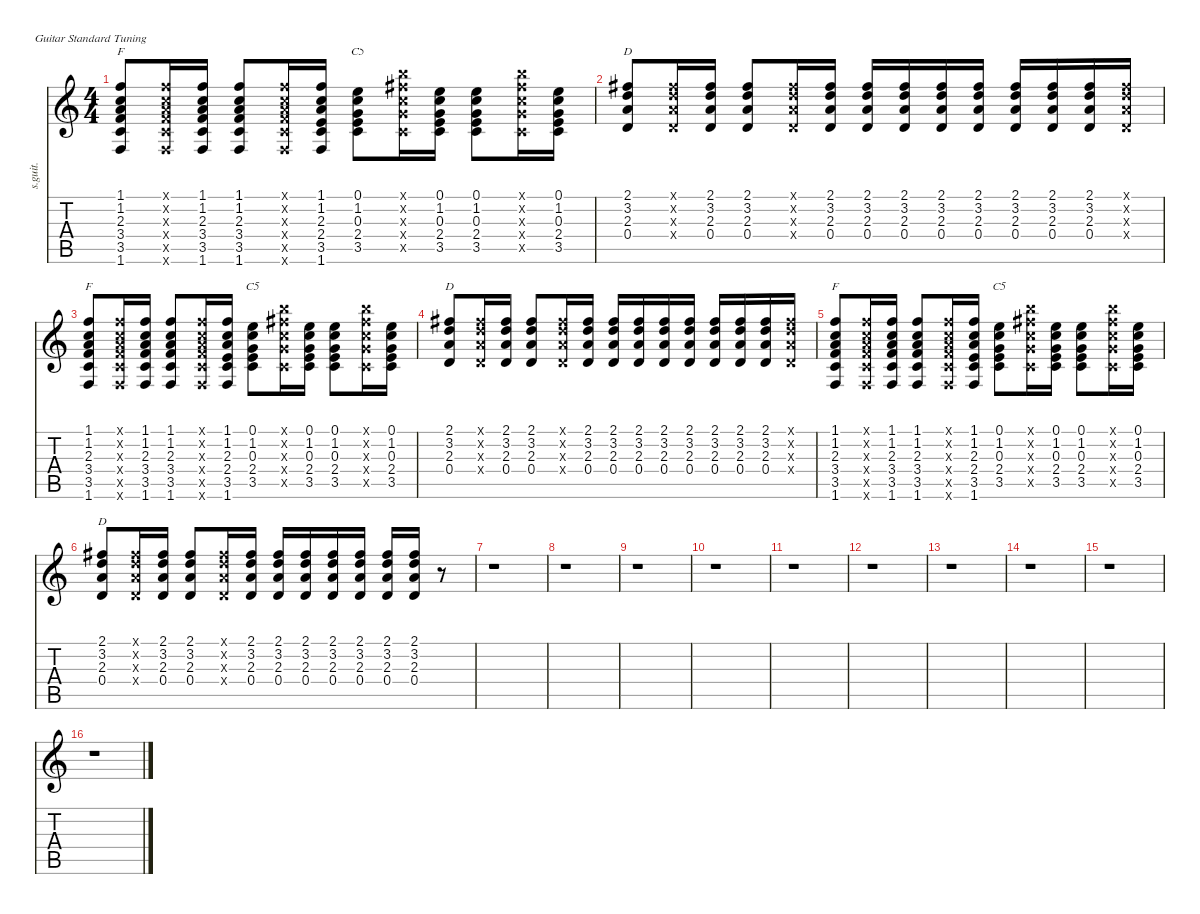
\defaultSystemsLayout 4
\hideDynamics
\bracketExtendMode nobrackets
\track ("Allen Collins (Lead Guitar-Right Stereo)" "s.guit.") {instrument distortionguitar}
\staff {score tabs}
\tuning (E4 B3 G3 D3 A2 E2)
\chord ("F" 3 1 2 2 0 x) {showdiagram false}
\chord ("C5" 3 1 2 2 0 x) {showdiagram false}
\chord ("D" 3 1 2 2 0 x) {showdiagram false}
\ts (4 4)
\tempo (60 hide)
\clef g2
\ks c
(1.1 1.2 2.3 3.4 3.5 1.6).8{ch "F" lyrics (0 "") lyrics (1 "") lyrics (2 "") lyrics (3 "") lyrics (4 "") dy f} (1.1{x} 1.2{x} 2.3{x} 3.4{x} 3.5{x} 1.6{x}).16{lyrics (0 "") lyrics (1 "") lyrics (2 "") lyrics (3 "") lyrics (4 "")} (1.1 1.2 2.3 3.4 3.5 1.6).16{lyrics (0 "") lyrics (1 "") lyrics (2 "") lyrics (3 "") lyrics (4 "")} (1.1 1.2 2.3 3.4 3.5 1.6).8{lyrics (0 "") lyrics (1 "") lyrics (2 "") lyrics (3 "") lyrics (4 "")} (1.1{x} 1.2{x} 2.3{x} 3.4{x} 3.5{x} 1.6{x}).16{lyrics (0 "") lyrics (1 "") lyrics (2 "") lyrics (3 "") lyrics (4 "")} (1.1 1.2 2.3 2.4 3.5 1.6).16{lyrics (0 "") lyrics (1 "") lyrics (2 "") lyrics (3 "") lyrics (4 "")} (0.3 2.4 3.5 0.1 1.2).8{ch "C5" lyrics (0 "") lyrics (1 "") lyrics (2 "") lyrics (3 "") lyrics (4 "")} (7.1{x} 7.2{x acc #} 5.3{x} 5.4{x} 3.5{x}).16{lyrics (0 "") lyrics (1 "") lyrics (2 "") lyrics (3 "") lyrics (4 "")} (0.3 2.4 3.5 0.1 1.2).16{lyrics (0 "") lyrics (1 "") lyrics (2 "") lyrics (3 "") lyrics (4 "")} (0.3 2.4 3.5 0.1 1.2).8{lyrics (0 "") lyrics (1 "") lyrics (2 "") lyrics (3 "") lyrics (4 "")} (7.2{x acc #} 7.1{x} 5.3{x} 5.4{x} 3.5{x}).16{lyrics (0 "") lyrics (1 "") lyrics (2 "") lyrics (3 "") lyrics (4 "")} (0.3 2.4 3.5 0.1 1.2).16{lyrics (0 "") lyrics (1 "") lyrics (2 "") lyrics (3 "") lyrics (4 "")} |
(2.1{acc #} 3.2 2.3 0.4).8{ch "D" lyrics (0 "") lyrics (1 "") lyrics (2 "") lyrics (3 "") lyrics (4 "")} (2.1{x acc #} 3.2{x} 2.3{x} 0.4{x}).16{lyrics (0 "") lyrics (1 "") lyrics (2 "") lyrics (3 "") lyrics (4 "")} (2.1{acc #} 3.2 2.3 0.4).16{lyrics (0 "") lyrics (1 "") lyrics (2 "") lyrics (3 "") lyrics (4 "")} (2.1{acc #} 3.2 2.3 0.4).8{lyrics (0 "") lyrics (1 "") lyrics (2 "") lyrics (3 "") lyrics (4 "")} (2.1{x acc #} 3.2{x} 2.3{x} 0.4{x}).16{lyrics (0 "") lyrics (1 "") lyrics (2 "") lyrics (3 "") lyrics (4 "")} (2.1{acc #} 3.2 2.3 0.4).16{lyrics (0 "") lyrics (1 "") lyrics (2 "") lyrics (3 "") lyrics (4 "")} (2.1{acc #} 3.2 2.3 0.4).16{lyrics (0 "") lyrics (1 "") lyrics (2 "") lyrics (3 "") lyrics (4 "")} (2.1{acc #} 3.2 2.3 0.4).16{lyrics (0 "") lyrics (1 "") lyrics (2 "") lyrics (3 "") lyrics (4 "")} (2.1{acc #} 3.2 2.3 0.4).16{lyrics (0 "") lyrics (1 "") lyrics (2 "") lyrics (3 "") lyrics (4 "")} (2.1{acc #} 3.2 2.3 0.4).16{lyrics (0 "") lyrics (1 "") lyrics (2 "") lyrics (3 "") lyrics (4 "")} (2.1{acc #} 3.2 2.3 0.4).16{lyrics (0 "") lyrics (1 "") lyrics (2 "") lyrics (3 "") lyrics (4 "")} (2.1{acc #} 3.2 2.3 0.4).16{lyrics (0 "") lyrics (1 "") lyrics (2 "") lyrics (3 "") lyrics (4 "")} (2.1{acc #} 3.2 2.3 0.4).16{lyrics (0 "") lyrics (1 "") lyrics (2 "") lyrics (3 "") lyrics (4 "")} (2.1{x acc #} 3.2{x} 2.3{x} 0.4{x}).16{lyrics (0 "") lyrics (1 "") lyrics (2 "") lyrics (3 "") lyrics (4 "")} |
(1.1 1.2 2.3 3.4 3.5 1.6).8{ch "F" lyrics (0 "") lyrics (1 "") lyrics (2 "") lyrics (3 "") lyrics (4 "")} (1.1{x} 1.2{x} 2.3{x} 3.4{x} 3.5{x} 1.6{x}).16{lyrics (0 "") lyrics (1 "") lyrics (2 "") lyrics (3 "") lyrics (4 "")} (1.1 1.2 2.3 3.4 3.5 1.6).16{lyrics (0 "") lyrics (1 "") lyrics (2 "") lyrics (3 "") lyrics (4 "")} (1.1 1.2 2.3 3.4 3.5 1.6).8{lyrics (0 "") lyrics (1 "") lyrics (2 "") lyrics (3 "") lyrics (4 "")} (1.1{x} 1.2{x} 2.3{x} 3.4{x} 3.5{x} 1.6{x}).16{lyrics (0 "") lyrics (1 "") lyrics (2 "") lyrics (3 "") lyrics (4 "")} (1.1 1.2 2.3 2.4 3.5 1.6).16{lyrics (0 "") lyrics (1 "") lyrics (2 "") lyrics (3 "") lyrics (4 "")} (0.3 2.4 3.5 0.1 1.2).8{ch "C5" lyrics (0 "") lyrics (1 "") lyrics (2 "") lyrics (3 "") lyrics (4 "")} (7.1{x} 7.2{x acc #} 5.3{x} 5.4{x} 3.5{x}).16{lyrics (0 "") lyrics (1 "") lyrics (2 "") lyrics (3 "") lyrics (4 "")} (0.3 2.4 3.5 0.1 1.2).16{lyrics (0 "") lyrics (1 "") lyrics (2 "") lyrics (3 "") lyrics (4 "")} (0.3 2.4 3.5 0.1 1.2).8{lyrics (0 "") lyrics (1 "") lyrics (2 "") lyrics (3 "") lyrics (4 "")} (7.2{x acc #} 7.1{x} 5.3{x} 5.4{x} 3.5{x}).16{lyrics (0 "") lyrics (1 "") lyrics (2 "") lyrics (3 "") lyrics (4 "")} (0.3 2.4 3.5 0.1 1.2).16{lyrics (0 "") lyrics (1 "") lyrics (2 "") lyrics (3 "") lyrics (4 "")} |
(2.1{acc #} 3.2 2.3 0.4).8{ch "D" lyrics (0 "") lyrics (1 "") lyrics (2 "") lyrics (3 "") lyrics (4 "")} (2.1{x acc #} 3.2{x} 2.3{x} 0.4{x}).16{lyrics (0 "") lyrics (1 "") lyrics (2 "") lyrics (3 "") lyrics (4 "")} (2.1{acc #} 3.2 2.3 0.4).16{lyrics (0 "") lyrics (1 "") lyrics (2 "") lyrics (3 "") lyrics (4 "")} (2.1{acc #} 3.2 2.3 0.4).8{lyrics (0 "") lyrics (1 "") lyrics (2 "") lyrics (3 "") lyrics (4 "")} (2.1{x acc #} 3.2{x} 2.3{x} 0.4{x}).16{lyrics (0 "") lyrics (1 "") lyrics (2 "") lyrics (3 "") lyrics (4 "")} (2.1{acc #} 3.2 2.3 0.4).16{lyrics (0 "") lyrics (1 "") lyrics (2 "") lyrics (3 "") lyrics (4 "")} (2.1{acc #} 3.2 2.3 0.4).16{lyrics (0 "") lyrics (1 "") lyrics (2 "") lyrics (3 "") lyrics (4 "")} (2.1{acc #} 3.2 2.3 0.4).16{lyrics (0 "") lyrics (1 "") lyrics (2 "") lyrics (3 "") lyrics (4 "")} (2.1{acc #} 3.2 2.3 0.4).16{lyrics (0 "") lyrics (1 "") lyrics (2 "") lyrics (3 "") lyrics (4 "")} (2.1{acc #} 3.2 2.3 0.4).16{lyrics (0 "") lyrics (1 "") lyrics (2 "") lyrics (3 "") lyrics (4 "")} (2.1{acc #} 3.2 2.3 0.4).16{lyrics (0 "") lyrics (1 "") lyrics (2 "") lyrics (3 "") lyrics (4 "")} (2.1{acc #} 3.2 2.3 0.4).16{lyrics (0 "") lyrics (1 "") lyrics (2 "") lyrics (3 "") lyrics (4 "")} (2.1{acc #} 3.2 2.3 0.4).16{lyrics (0 "") lyrics (1 "") lyrics (2 "") lyrics (3 "") lyrics (4 "")} (2.1{x acc #} 3.2{x} 2.3{x} 0.4{x}).16{lyrics (0 "") lyrics (1 "") lyrics (2 "") lyrics (3 "") lyrics (4 "")} |
(1.1 1.2 2.3 3.4 3.5 1.6).8{ch "F" lyrics (0 "") lyrics (1 "") lyrics (2 "") lyrics (3 "") lyrics (4 "")} (1.1{x} 1.2{x} 2.3{x} 3.4{x} 3.5{x} 1.6{x}).16{lyrics (0 "") lyrics (1 "") lyrics (2 "") lyrics (3 "") lyrics (4 "")} (1.1 1.2 2.3 3.4 3.5 1.6).16{lyrics (0 "") lyrics (1 "") lyrics (2 "") lyrics (3 "") lyrics (4 "")} (1.1 1.2 2.3 3.4 3.5 1.6).8{lyrics (0 "") lyrics (1 "") lyrics (2 "") lyrics (3 "") lyrics (4 "")} (1.1{x} 1.2{x} 2.3{x} 3.4{x} 3.5{x} 1.6{x}).16{lyrics (0 "") lyrics (1 "") lyrics (2 "") lyrics (3 "") lyrics (4 "")} (1.1 1.2 2.3 2.4 3.5 1.6).16{lyrics (0 "") lyrics (1 "") lyrics (2 "") lyrics (3 "") lyrics (4 "")} (0.3 2.4 3.5 0.1 1.2).8{ch "C5" lyrics (0 "") lyrics (1 "") lyrics (2 "") lyrics (3 "") lyrics (4 "")} (7.1{x} 7.2{x acc #} 5.3{x} 5.4{x} 3.5{x}).16{lyrics (0 "") lyrics (1 "") lyrics (2 "") lyrics (3 "") lyrics (4 "")} (0.3 2.4 3.5 0.1 1.2).16{lyrics (0 "") lyrics (1 "") lyrics (2 "") lyrics (3 "") lyrics (4 "")} (0.3 2.4 3.5 0.1 1.2).8{lyrics (0 "") lyrics (1 "") lyrics (2 "") lyrics (3 "") lyrics (4 "")} (7.2{x acc #} 7.1{x} 5.3{x} 5.4{x} 3.5{x}).16{lyrics (0 "") lyrics (1 "") lyrics (2 "") lyrics (3 "") lyrics (4 "")} (0.3 2.4 3.5 0.1 1.2).16{lyrics (0 "") lyrics (1 "") lyrics (2 "") lyrics (3 "") lyrics (4 "")} |
(2.1{acc #} 3.2 2.3 0.4).8{ch "D" lyrics (0 "") lyrics (1 "") lyrics (2 "") lyrics (3 "") lyrics (4 "")} (2.1{x acc #} 3.2{x} 2.3{x} 0.4{x}).16{lyrics (0 "") lyrics (1 "") lyrics (2 "") lyrics (3 "") lyrics (4 "")} (2.1{acc #} 3.2 2.3 0.4).16{lyrics (0 "") lyrics (1 "") lyrics (2 "") lyrics (3 "") lyrics (4 "")} (2.1{acc #} 3.2 2.3 0.4).8{lyrics (0 "") lyrics (1 "") lyrics (2 "") lyrics (3 "") lyrics (4 "")} (2.1{x acc #} 3.2{x} 2.3{x} 0.4{x}).16{lyrics (0 "") lyrics (1 "") lyrics (2 "") lyrics (3 "") lyrics (4 "")} (2.1{acc #} 3.2 2.3 0.4).16{lyrics (0 "") lyrics (1 "") lyrics (2 "") lyrics (3 "") lyrics (4 "")} (2.1{acc #} 3.2 2.3 0.4).16{lyrics (0 "") lyrics (1 "") lyrics (2 "") lyrics (3 "") lyrics (4 "")} (2.1{acc #} 3.2 2.3 0.4).16{lyrics (0 "") lyrics (1 "") lyrics (2 "") lyrics (3 "") lyrics (4 "")} (2.1{acc #} 3.2 2.3 0.4).16{lyrics (0 "") lyrics (1 "") lyrics (2 "") lyrics (3 "") lyrics (4 "")} (2.1{acc #} 3.2 2.3 0.4).16{lyrics (0 "") lyrics (1 "") lyrics (2 "") lyrics (3 "") lyrics (4 "")} (2.1{acc #} 3.2 2.3 0.4).16{lyrics (0 "") lyrics (1 "") lyrics (2 "") lyrics (3 "") lyrics (4 "")} (2.1{acc #} 3.2 2.3 0.4).16{lyrics (0 "") lyrics (1 "") lyrics (2 "") lyrics (3 "") lyrics (4 "")} r.8 |
r.1 |
r.1 |
r.1 |
r.1 |
r.1 |
r.1 |
r.1 |
r.1 |
r.1 |
r.1
